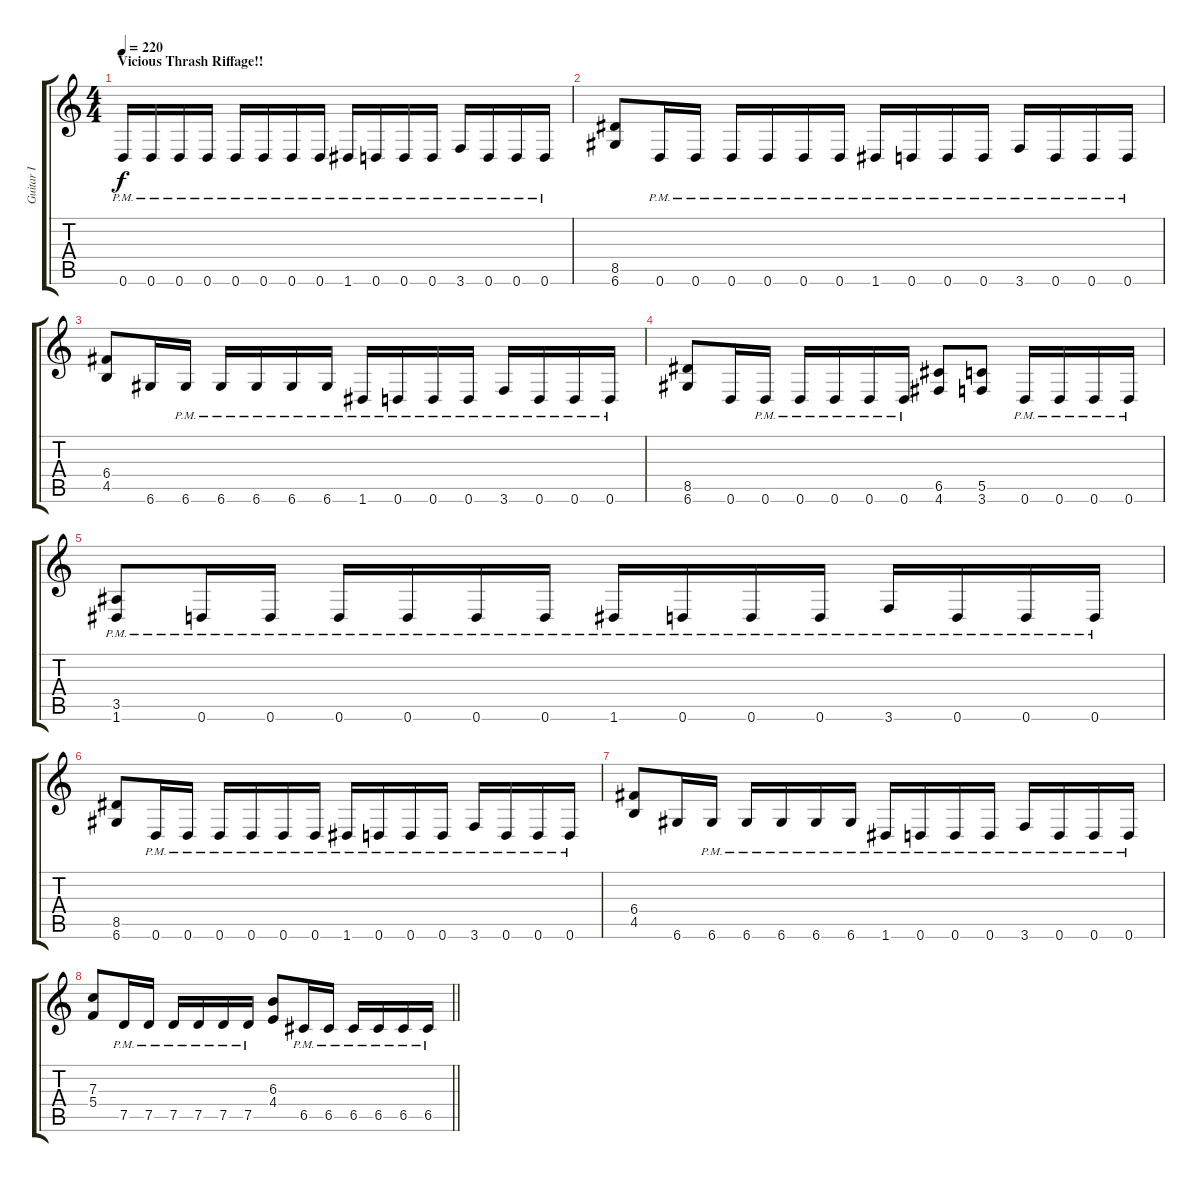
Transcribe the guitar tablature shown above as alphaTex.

\track ("Guitar I" "Guitar I") {instrument distortionguitar}
\staff {score tabs}
\tuning (D4 A3 F3 C3 G2 D2) {hide}
\ts (4 4)
\section ("" "Vicious Thrash Riffage!!")
\tempo 220
\clef g2
\ks c
0.6{pm}.16{dy f} 0.6{pm}.16 0.6{pm}.16 0.6{pm}.16 0.6{pm}.16 0.6{pm}.16 0.6{pm}.16 0.6{pm}.16 1.6{pm}.16 0.6{pm}.16 0.6{pm}.16 0.6{pm}.16 3.6{pm}.16 0.6{pm}.16 0.6{pm}.16 0.6{pm}.16 |
(8.5 6.6).8 0.6{pm}.16 0.6{pm}.16 0.6{pm}.16 0.6{pm}.16 0.6{pm}.16 0.6{pm}.16 1.6{pm}.16 0.6{pm}.16 0.6{pm}.16 0.6{pm}.16 3.6{pm}.16 0.6{pm}.16 0.6{pm}.16 0.6{pm}.16 |
(6.4 4.5).8 6.6.16 6.6{pm}.16 6.6{pm}.16 6.6{pm}.16 6.6{pm}.16 6.6{pm}.16 1.6{pm}.16 0.6{pm}.16 0.6{pm}.16 0.6{pm}.16 3.6{pm}.16 0.6{pm}.16 0.6{pm}.16 0.6{pm}.16 |
(8.5 6.6).8 0.6.16 0.6{pm}.16 0.6{pm}.16 0.6{pm}.16 0.6{pm}.16 0.6{pm}.16 (6.5 4.6).8 (5.5 3.6).8 0.6{pm}.16 0.6{pm}.16 0.6{pm}.16 0.6{pm}.16 |
(3.5 1.6{pm}).8 0.6{pm}.16 0.6{pm}.16 0.6{pm}.16 0.6{pm}.16 0.6{pm}.16 0.6{pm}.16 1.6{pm}.16 0.6{pm}.16 0.6{pm}.16 0.6{pm}.16 3.6{pm}.16 0.6{pm}.16 0.6{pm}.16 0.6{pm}.16 |
(8.5 6.6).8 0.6{pm}.16 0.6{pm}.16 0.6{pm}.16 0.6{pm}.16 0.6{pm}.16 0.6{pm}.16 1.6{pm}.16 0.6{pm}.16 0.6{pm}.16 0.6{pm}.16 3.6{pm}.16 0.6{pm}.16 0.6{pm}.16 0.6{pm}.16 |
(6.4 4.5).8 6.6.16 6.6{pm}.16 6.6{pm}.16 6.6{pm}.16 6.6{pm}.16 6.6{pm}.16 1.6{pm}.16 0.6{pm}.16 0.6{pm}.16 0.6{pm}.16 3.6{pm}.16 0.6{pm}.16 0.6{pm}.16 0.6{pm}.16 |
\barLineRight lightlight
(7.3 5.4).8 7.5{pm}.16 7.5{pm}.16 7.5{pm}.16 7.5{pm}.16 7.5{pm}.16 7.5{pm}.16 (6.3 4.4).8 6.5{pm}.16 6.5{pm}.16 6.5{pm}.16 6.5{pm}.16 6.5{pm}.16 6.5{pm}.16
